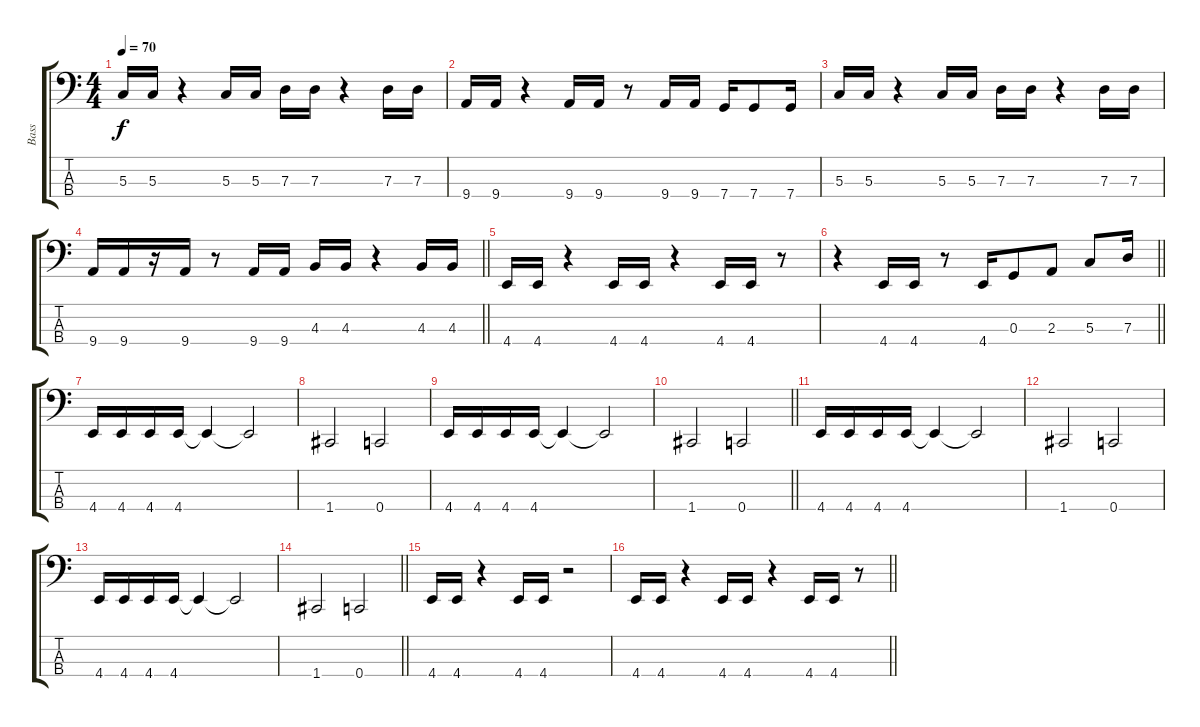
\track ("Bass" "Bass") {instrument electricbassfinger}
\staff {score tabs}
\tuning (F2 C2 G1 C1) {hide}
\ts (4 4)
\section ("" "")
\tempo 70
\clef f4
\ks c
5.3.16{dy f} 5.3.16 r.4 5.3.16 5.3.16 7.3.16 7.3.16 r.4 7.3.16 7.3.16 |
9.4.16 9.4.16 r.4 9.4.16 9.4.16 r.8 9.4.16 9.4.16 7.4.16 7.4.8 7.4.16 |
5.3.16 5.3.16 r.4 5.3.16 5.3.16 7.3.16 7.3.16 r.4 7.3.16 7.3.16 |
\barLineRight lightlight
9.4.16 9.4.16 r.16 9.4.16 r.8 9.4.16 9.4.16 4.3.16 4.3.16 r.4 4.3.16 4.3.16 |
4.4.16 4.4.16 r.4 4.4.16 4.4.16 r.4 4.4.16 4.4.16 r.8 |
\barLineRight lightlight
r.4 4.4.16 4.4.16 r.8 4.4.16 0.3.8 2.3.8 5.3.8 7.3.16 |
\section ("" "")
4.4.16 4.4.16 4.4.16 4.4.16 4.4{t}.4 4.4{t}.2 |
1.4.2 0.4.2 |
4.4.16 4.4.16 4.4.16 4.4.16 4.4{t}.4 4.4{t}.2 |
\barLineRight lightlight
1.4.2 0.4.2 |
4.4.16 4.4.16 4.4.16 4.4.16 4.4{t}.4 4.4{t}.2 |
1.4.2 0.4.2 |
4.4.16 4.4.16 4.4.16 4.4.16 4.4{t}.4 4.4{t}.2 |
\barLineRight lightlight
1.4.2 0.4.2 |
\section ("" "")
4.4.16 4.4.16 r.4 4.4.16 4.4.16 r.2 |
\barLineRight lightlight
4.4.16 4.4.16 r.4 4.4.16 4.4.16 r.4 4.4.16 4.4.16 r.8
